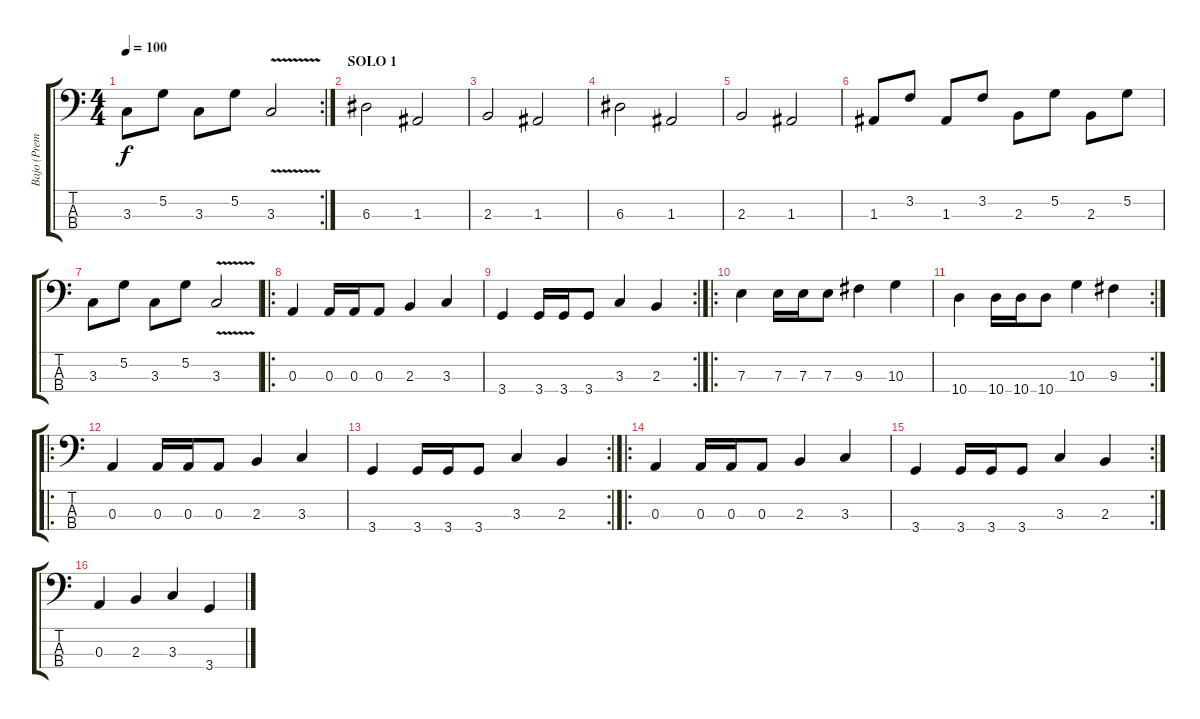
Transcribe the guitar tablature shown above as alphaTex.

\track ("Bajo (Premio)" "Bajo (Prem") {instrument slapbass1}
\staff {score tabs}
\tuning (G2 D2 A1 E1) {hide}
\rc 2
\ts (4 4)
\tempo 100
\clef f4
\ks c
3.3.8{dy f} 5.2.8 3.3.8 5.2.8 3.3{v}.2 |
\section ("" "SOLO 1")
6.3.2 1.3.2 |
2.3.2 1.3.2 |
6.3.2 1.3.2 |
2.3.2 1.3.2 |
1.3.8 3.2.8 1.3.8 3.2.8 2.3.8 5.2.8 2.3.8 5.2.8 |
3.3.8 5.2.8 3.3.8 5.2.8 3.3{v}.2 |
\ro
0.3.4 0.3.16 0.3.16 0.3.8 2.3.4 3.3.4 |
\rc 2
3.4.4 3.4.16 3.4.16 3.4.8 3.3.4 2.3.4 |
\ro
7.3.4 7.3.16 7.3.16 7.3.8 9.3.4 10.3.4 |
\rc 2
10.4.4 10.4.16 10.4.16 10.4.8 10.3.4 9.3.4 |
\ro
0.3.4 0.3.16 0.3.16 0.3.8 2.3.4 3.3.4 |
\rc 2
3.4.4 3.4.16 3.4.16 3.4.8 3.3.4 2.3.4 |
\ro
0.3.4 0.3.16 0.3.16 0.3.8 2.3.4 3.3.4 |
\rc 2
3.4.4 3.4.16 3.4.16 3.4.8 3.3.4 2.3.4 |
0.3.4 2.3.4 3.3.4 3.4.4
